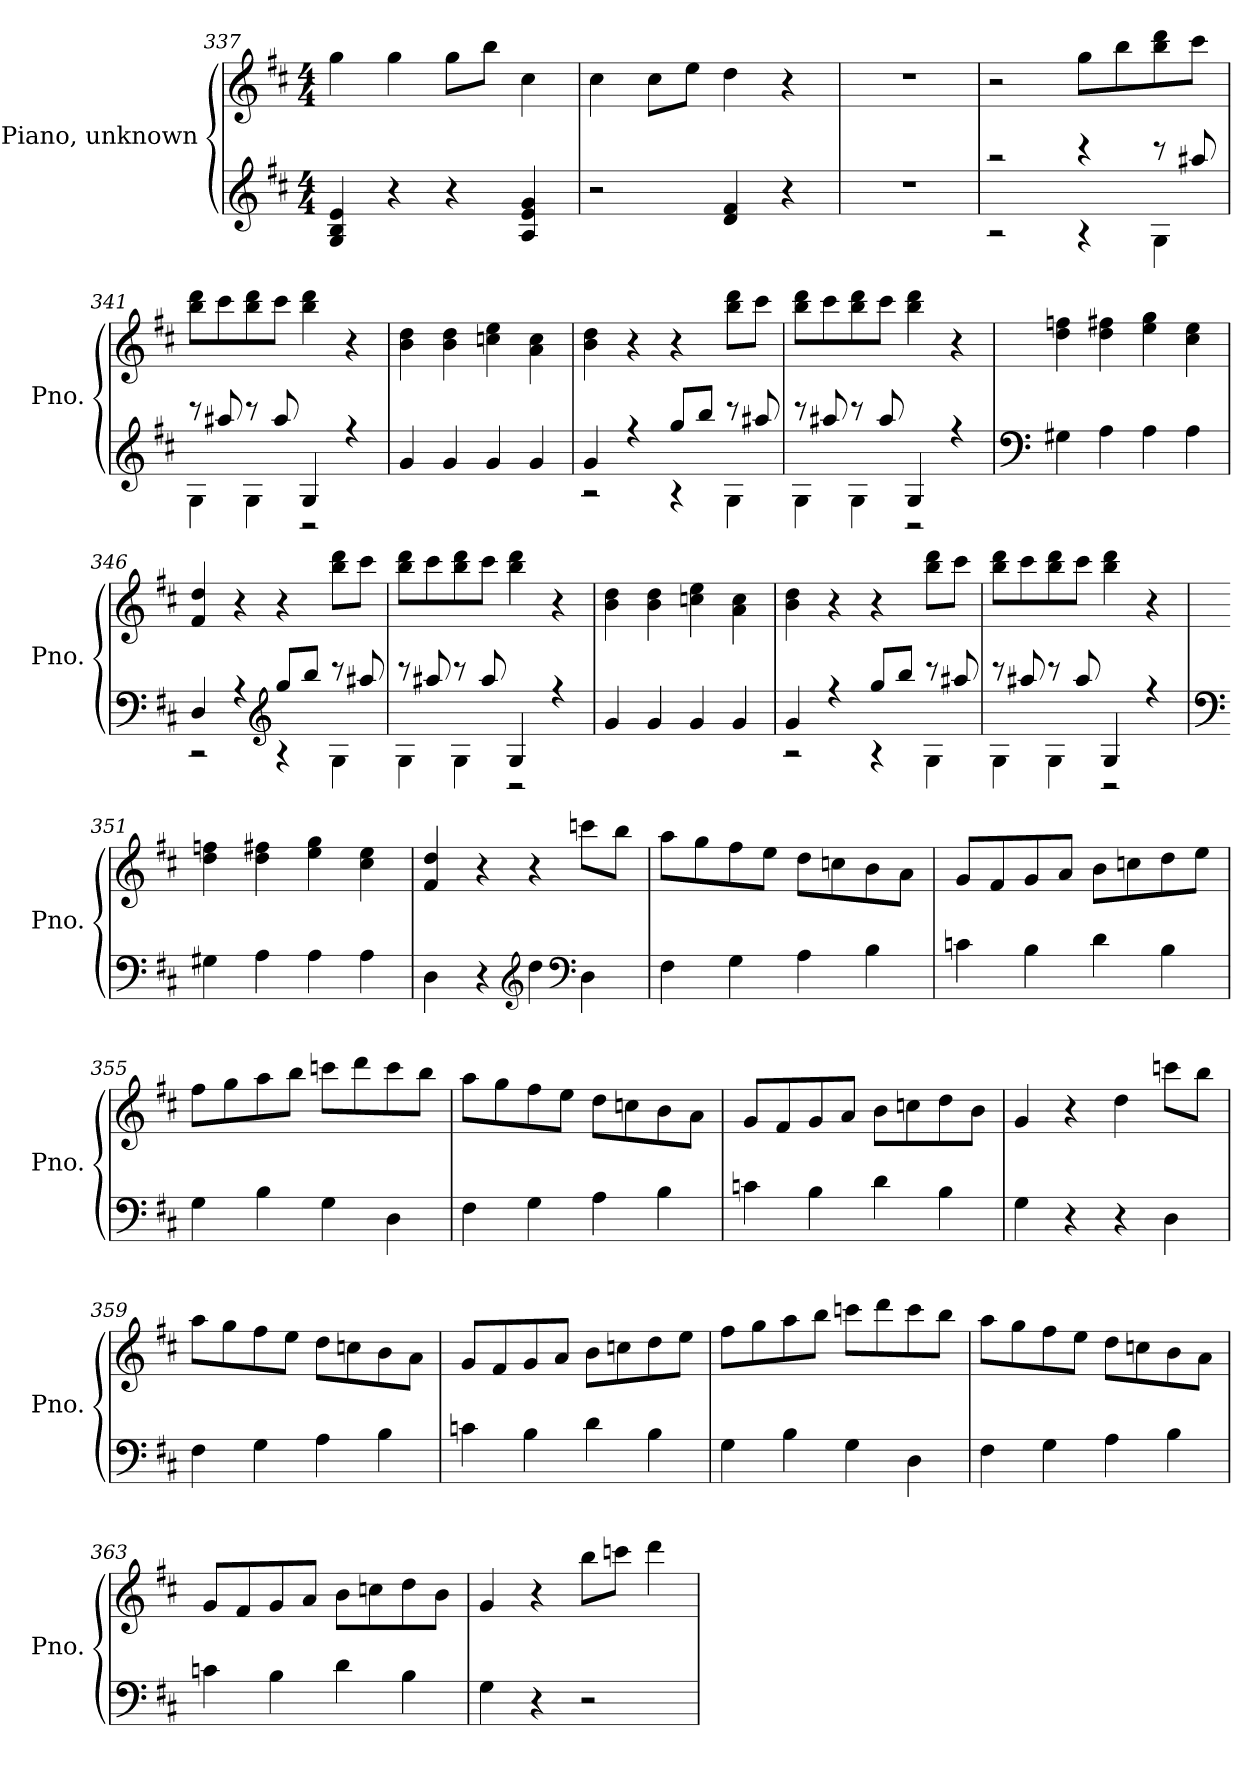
**kern	**kern
*part1	*part1
*staff2	*staff1
*I"Piano, unknown	*
*I'Pno.	*
*clefG2	*clefG2
*k[f#c#]	*k[f#c#]
*M4/4	*M4/4
=337	=337
4G/ 4B/ 4e/	4gg\
4r	4gg\
4r	8gg\L
.	8bb\J
4A/ 4e/ 4g/	4cc#\
=338	=338
2r	4cc#\
.	8cc#\L
.	8ee\J
4d/ 4f#/	4dd\
4r	4r
=339	=339
1r	1r
=340	=340
*^	*
2r	2r	2r
4r	4r	8gg\L
.	.	8bb\
8r	4G\	8bb\ 8ddd\
8aa#X/	.	8ccc#\J
=341	=341	=341
8r	4G\	8bb\ 8ddd\L
8aa#X/	.	8ccc#\
8r	4G\	8bb\ 8ddd\
8aa#/	.	8ccc#\J
4G/	2r	4bb\ 4ddd\
4r	.	4r
*v	*v	*
=342	=342
4g/	4b\ 4dd\
4g/	4b\ 4dd\
4g/	4ccn\ 4ee\
4g/	4a\ 4cc\
!!LO:LB:g=z
=343	=343
*^	*
4g/	2r	4b\ 4dd\
4r	.	4r
8gg/L	4r	4r
8bb/J	.	.
8r	4G\	8bb\ 8ddd\L
8aa#X/	.	8ccc#\J
=344	=344	=344
8r	4G\	8bb\ 8ddd\L
8aa#X/	.	8ccc#\
8r	4G\	8bb\ 8ddd\
8aa#/	.	8ccc#\J
4G/	2r	4bb\ 4ddd\
4r	.	4r
*v	*v	*
=345	=345
*clefF4	*
4G#X\	4dd\ 4ffn\
4A\	4dd\ 4ff#X\
4A\	4ee\ 4gg\
4A\	4cc#\ 4ee\
=346	=346
*^	*
4D/	2r	4f#/ 4dd/
4r	.	4r
*clefG2	*	*
8gg/L	4r	4r
8bb/J	.	.
8r	4G\	8bb\ 8ddd\L
8aa#X/	.	8ccc#\J
=347	=347	=347
8r	4G\	8bb\ 8ddd\L
8aa#X/	.	8ccc#\
8r	4G\	8bb\ 8ddd\
8aa#/	.	8ccc#\J
4G/	2r	4bb\ 4ddd\
4r	.	4r
*v	*v	*
!!LO:LB:g=z
=348	=348
4g/	4b\ 4dd\
4g/	4b\ 4dd\
4g/	4ccn\ 4ee\
4g/	4a\ 4cc\
=349	=349
*^	*
4g/	2r	4b\ 4dd\
4r	.	4r
8gg/L	4r	4r
8bb/J	.	.
8r	4G\	8bb\ 8ddd\L
8aa#X/	.	8ccc#\J
=350	=350	=350
8r	4G\	8bb\ 8ddd\L
8aa#X/	.	8ccc#\
8r	4G\	8bb\ 8ddd\
8aa#/	.	8ccc#\J
4G/	2r	4bb\ 4ddd\
4r	.	4r
*v	*v	*
=351	=351
*clefF4	*
4G#X\	4dd\ 4ffn\
4A\	4dd\ 4ff#X\
4A\	4ee\ 4gg\
4A\	4cc#\ 4ee\
=352	=352
4D\	4f#/ 4dd/
4r	4r
*clefG2	*
4dd\	4r
*clefF4	*
4D\	8cccn\L
.	8bb\J
!!LO:PB:g=z
=353	=353
4F#\	8aa\L
.	8gg\
4G\	8ff#\
.	8ee\J
4A\	8dd\L
.	8ccn\
4B\	8b\
.	8a\J
=354	=354
4cn\	8g/L
.	8f#/
4B\	8g/
.	8a/J
4d\	8b\L
.	8ccn\
4B\	8dd\
.	8ee\J
=355	=355
4G\	8ff#\L
.	8gg\
4B\	8aa\
.	8bb\J
4G\	8cccn\L
.	8ddd\
4D\	8ccc\
.	8bb\J
=356	=356
4F#\	8aa\L
.	8gg\
4G\	8ff#\
.	8ee\J
4A\	8dd\L
.	8ccn\
4B\	8b\
.	8a\J
!!LO:LB:g=z
=357	=357
4cn\	8g/L
.	8f#/
4B\	8g/
.	8a/J
4d\	8b\L
.	8ccn\
4B\	8dd\
.	8b\J
=358	=358
4G\	4g/
4r	4r
4r	4dd\
4D\	8cccn\L
.	8bb\J
=359	=359
4F#\	8aa\L
.	8gg\
4G\	8ff#\
.	8ee\J
4A\	8dd\L
.	8ccn\
4B\	8b\
.	8a\J
=360	=360
4cn\	8g/L
.	8f#/
4B\	8g/
.	8a/J
4d\	8b\L
.	8ccn\
4B\	8dd\
.	8ee\J
!!LO:LB:g=z
=361	=361
4G\	8ff#\L
.	8gg\
4B\	8aa\
.	8bb\J
4G\	8cccn\L
.	8ddd\
4D\	8ccc\
.	8bb\J
=362	=362
4F#\	8aa\L
.	8gg\
4G\	8ff#\
.	8ee\J
4A\	8dd\L
.	8ccn\
4B\	8b\
.	8a\J
=363	=363
4cn\	8g/L
.	8f#/
4B\	8g/
.	8a/J
4d\	8b\L
.	8ccn\
4B\	8dd\
.	8b\J
=364	=364
4G\	4g/
4r	4r
2r	8bb\L
.	8cccn\J
.	4ddd\
=	=
*-	*-
